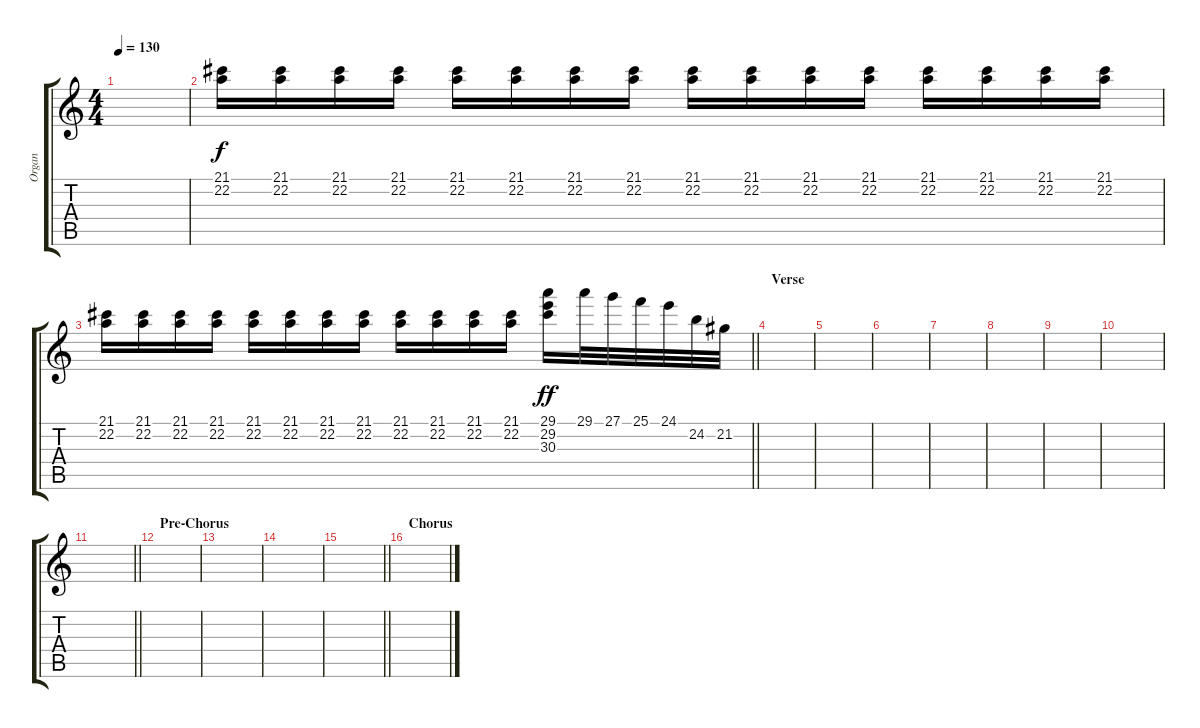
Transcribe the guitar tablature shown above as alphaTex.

\track ("Organ" "Organ") {instrument flute}
\staff {score tabs}
\tuning (E4 B3 G3 D3 A2 E2) {hide}
\ts (4 4)
\tempo 130
\clef g2
\ks c
|
(21.1 22.2).16 (21.1 22.2).16 (21.1 22.2).16 (21.1 22.2).16 (21.1 22.2).16 (21.1 22.2).16 (21.1 22.2).16 (21.1 22.2).16 (21.1 22.2).16 (21.1 22.2).16 (21.1 22.2).16 (21.1 22.2).16 (21.1 22.2).16 (21.1 22.2).16 (21.1 22.2).16 (21.1 22.2).16 |
\barLineRight lightlight
(21.1 22.2).16 (21.1 22.2).16 (21.1 22.2).16 (21.1 22.2).16 (21.1 22.2).16 (21.1 22.2).16 (21.1 22.2).16 (21.1 22.2).16 (21.1 22.2).16 (21.1 22.2).16 (21.1 22.2).16 (21.1 22.2).16 (29.1 29.2 30.3).16{dy ff} 29.1.32 27.1.32 25.1.32 24.1.32 24.2.32 21.2.32 |
\section ("" "Verse")
|
|
|
|
|
|
|
\barLineRight lightlight
|
\section ("" "Pre-Chorus")
|
|
|
\barLineRight lightlight
|
\section ("" "Chorus")
